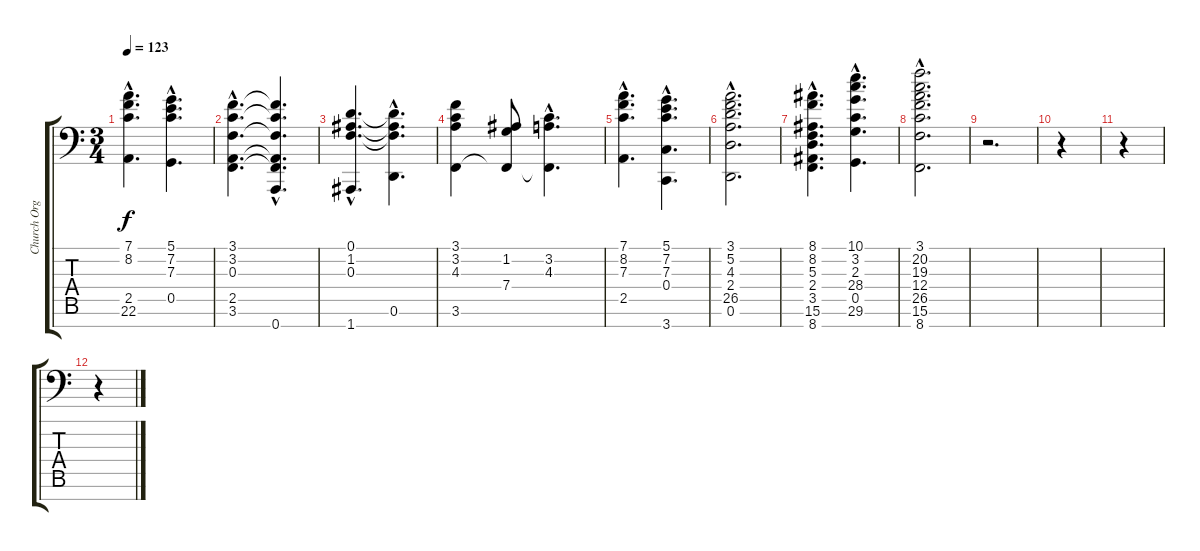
\track ("Church Organ" "Church Org") {instrument churchorgan}
\staff {score tabs}
\tuning (D4 A3 F3 C3 G2 D2 A1) {hide}
\ts (3 4)
\tempo 123
\clef f4
\ks c
(7.1{hac} 8.2{hac} 2.5{hac} 22.6{hac}).4{d dy f instrument churchorgan} (5.1{hac} 7.2{hac} 7.3{hac} 0.5{hac}).4{d} |
(3.1{hac} 3.2{hac} 0.3{hac} 2.5{hac} 3.6{hac}).4{d} (3.1{hac t} 3.2{hac t} 0.3{hac t} 2.5{hac t} 3.6{hac t} 0.7{hac}).4{d} |
(0.1{hac} 1.2{hac} 0.3{hac} 1.7{hac}).4{d} (0.1{hac t} 1.2{hac t} 0.3{hac t} 0.6{hac}).4{d} |
(3.1 3.2 4.3 3.6).4 (1.2 7.4 3.6{t}).8 (3.2{hac} 4.3{hac} 3.6{hac t}).4{d} |
(7.1{hac} 8.2{hac} 7.3{hac} 2.5{hac}).4{d} (5.1{hac} 7.2{hac} 7.3{hac} 0.4{hac} 3.7{hac}).4{d} |
(3.1{hac} 5.2{hac} 4.3{hac} 2.4{hac} 26.5{hac} 0.6{hac}).2{d} |
(8.1{hac} 8.2{hac} 5.3{hac} 2.4{hac} 3.5{hac} 15.6{hac} 8.7{hac}).4{d} (10.1{hac} 3.2{hac} 2.3{hac} 28.4{hac} 0.5{hac} 29.6{hac}).4{d} |
(3.1{hac} 20.2{hac} 19.3{hac} 12.4{hac} 26.5{hac} 15.6{hac} 8.7{hac}).2{d} |
r.2{d} |
r.4 |
r.4 |
r.4
